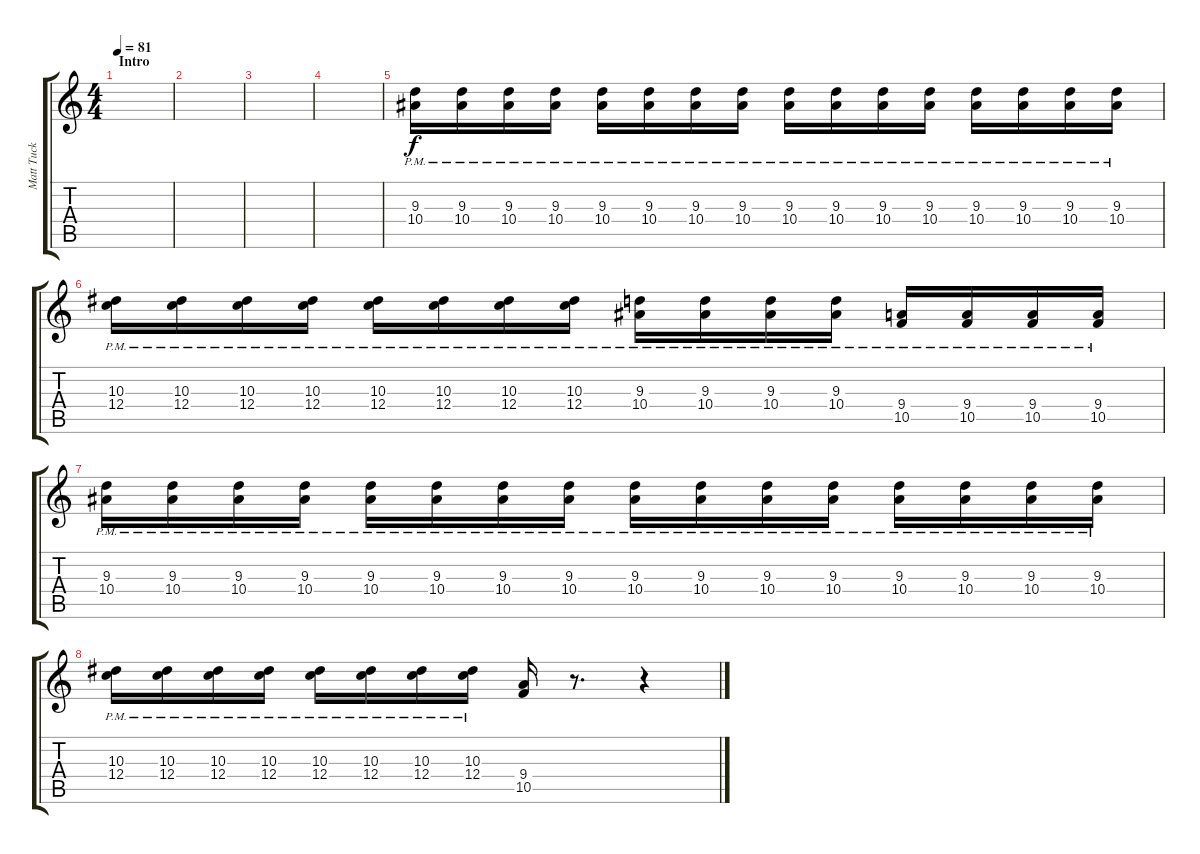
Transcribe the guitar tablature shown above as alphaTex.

\track ("Matt Tuck" "Matt Tuck") {instrument electricguitarclean}
\staff {score tabs}
\tuning (D4 A3 F3 C3 G2 C2) {hide}
\ts (4 4)
\section ("" "Intro")
\tempo 81
\clef g2
\ks c
|
|
|
|
(9.3{pm} 10.4{pm}).16 (9.3{pm} 10.4{pm}).16 (9.3{pm} 10.4{pm}).16 (9.3{pm} 10.4{pm}).16 (9.3{pm} 10.4{pm}).16 (9.3{pm} 10.4{pm}).16 (9.3{pm} 10.4{pm}).16 (9.3{pm} 10.4{pm}).16 (9.3{pm} 10.4{pm}).16 (9.3{pm} 10.4{pm}).16 (9.3{pm} 10.4{pm}).16 (9.3{pm} 10.4{pm}).16 (9.3{pm} 10.4{pm}).16 (9.3{pm} 10.4{pm}).16 (9.3{pm} 10.4{pm}).16 (9.3{pm} 10.4{pm}).16 |
(10.3{pm} 12.4{pm}).16 (10.3{pm} 12.4{pm}).16 (10.3{pm} 12.4{pm}).16 (10.3{pm} 12.4{pm}).16 (10.3{pm} 12.4{pm}).16 (10.3{pm} 12.4{pm}).16 (10.3{pm} 12.4{pm}).16 (10.3{pm} 12.4{pm}).16 (9.3{pm} 10.4{pm}).16 (9.3{pm} 10.4{pm}).16 (9.3{pm} 10.4{pm}).16 (9.3{pm} 10.4{pm}).16 (9.4{pm} 10.5{pm}).16 (9.4{pm} 10.5{pm}).16 (9.4{pm} 10.5{pm}).16 (9.4{pm} 10.5{pm}).16 |
(9.3{pm} 10.4{pm}).16 (9.3{pm} 10.4{pm}).16 (9.3{pm} 10.4{pm}).16 (9.3{pm} 10.4{pm}).16 (9.3{pm} 10.4{pm}).16 (9.3{pm} 10.4{pm}).16 (9.3{pm} 10.4{pm}).16 (9.3{pm} 10.4{pm}).16 (9.3{pm} 10.4{pm}).16 (9.3{pm} 10.4{pm}).16 (9.3{pm} 10.4{pm}).16 (9.3{pm} 10.4{pm}).16 (9.3{pm} 10.4{pm}).16 (9.3{pm} 10.4{pm}).16 (9.3{pm} 10.4{pm}).16 (9.3{pm} 10.4{pm}).16 |
(10.3{pm} 12.4{pm}).16 (10.3{pm} 12.4{pm}).16 (10.3{pm} 12.4{pm}).16 (10.3{pm} 12.4{pm}).16 (10.3{pm} 12.4{pm}).16 (10.3{pm} 12.4{pm}).16 (10.3{pm} 12.4{pm}).16 (10.3{pm} 12.4{pm}).16 (9.4 10.5).16 r.8{d} r.4
